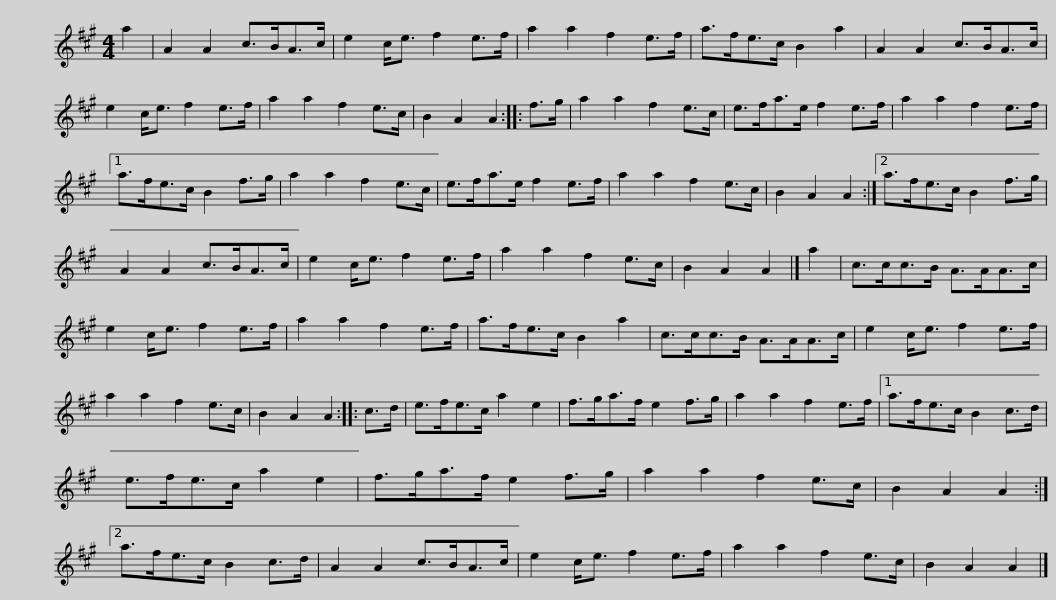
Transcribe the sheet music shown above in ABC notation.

X:1
L:1/8
M:4/4
I:linebreak $
K:A
V:1 treble
V:1
 a2 | A2 A2 c>BA>c | e2 c<e f2 e>f | a2 a2 f2 e>f | a>fe>c B2 a2 | %5
 A2 A2 c>BA>c | e2 c<e f2 e>f |$ a2 a2 f2 e>c | B2 A2 A2 :: f>g | %10
 a2 a2 f2 e>c | e>fa>e f2 e>f | a2 a2 f2 e>f |1 a>fe>c B2 f>g |$ a2 a2 f2 e>c | %15
 e>fa>e f2 e>f | a2 a2 f2 e>c | B2 A2 A2 :|2 a>fe>c B2 f>g | A2 A2 c>BA>c |$ %20
 e2 c<e f2 e>f | a2 a2 f2 e>c | B2 A2 A2 |] a2 | c>cc>B A>AA>c | %25
 e2 c<e f2 e>f | a2 a2 f2 e>f |$ a>fe>c B2 a2 | c>cc>B A>AA>c | e2 c<e f2 e>f | %30
 a2 a2 f2 e>c | B2 A2 A2 :: c>d | e>fe>c a2 e2 |$ f>ga>f e2 f>g | %35
 a2 a2 f2 e>f |1 a>fe>c B2 c>d | e>fe>c a2 e2 | f>ga>f e2 f>g | a2 a2 f2 e>c |$ %40
 B2 A2 A2 :|2 a>fe>c B2 c>d | A2 A2 c>BA>c | e2 c<e f2 e>f | a2 a2 f2 e>c | %45
 B2 A2 A2 |] %46
